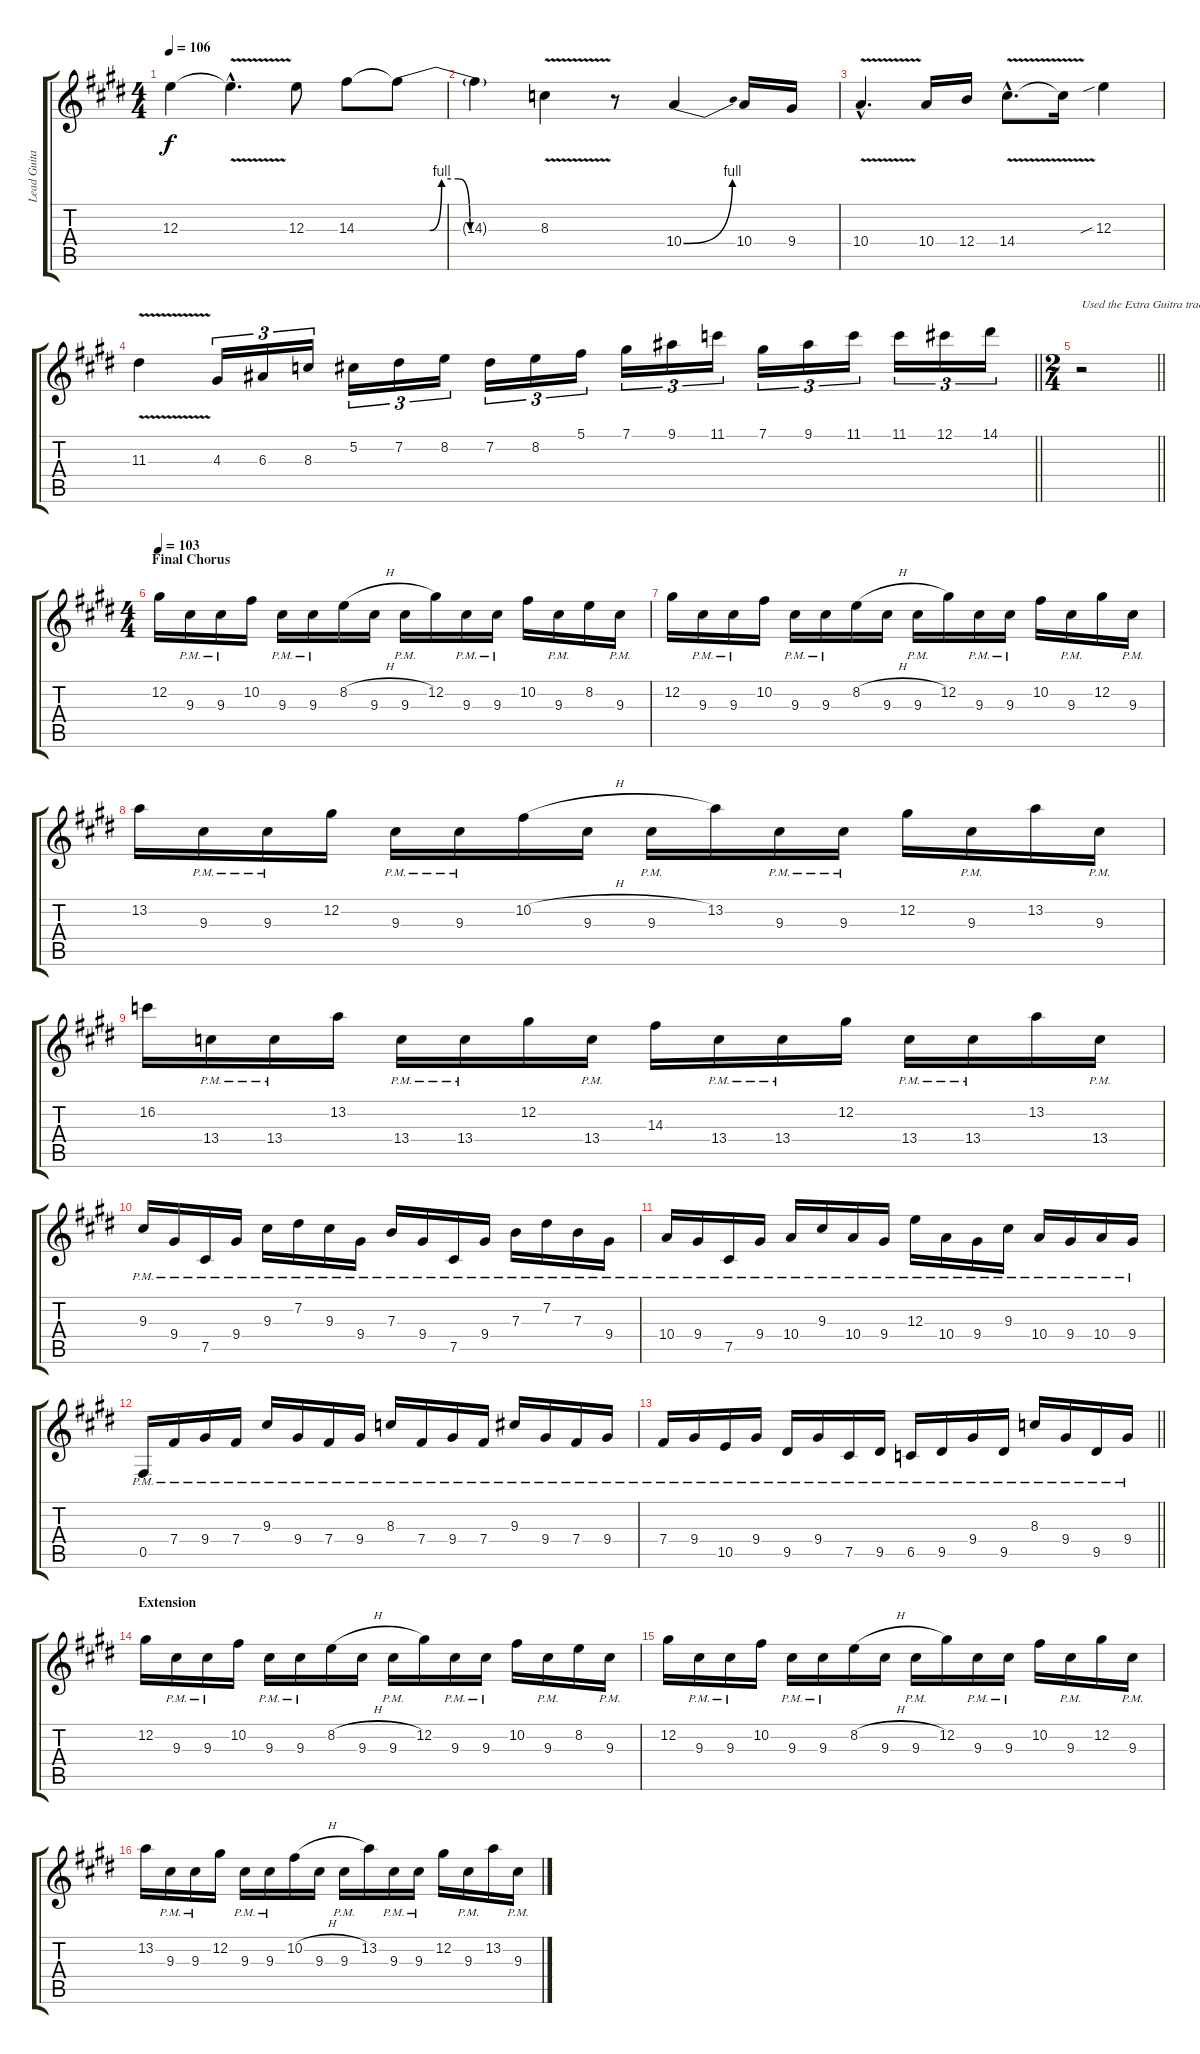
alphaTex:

\track ("Lead Guitar 2" "Lead Guita") {instrument distortionguitar}
\staff {score tabs}
\tuning (Db4 Ab3 E3 B2 Gb2 Db2) {hide}
\ts (4 4)
\tempo 106
\clef g2
\ks c#minor
12.3.4{dy f} 12.3{v hac t}.4{d} 12.3.8 14.3.8 14.3{be (custom 0 0 10 0 13 0 18 4 25 4 30 0 45 0 60 0) t}.8 |
14.3{t}.4 8.3{v}.4 r.8 10.4{be (bend 0 0 60 4)}.4 10.4.16 9.4.16 |
10.4{v hac}.4{d} 10.4.16 12.4.16 14.4{v hac}.8{d} 14.4{t}.16 12.3{sib}.4 |
\barLineRight lightlight
11.3{v}.4 4.3.16{tu (3 2)} 6.3.16{tu (3 2)} 8.3.16{tu (3 2)} 5.2.16{tu (3 2)} 7.2.16{tu (3 2)} 8.2.16{tu (3 2)} 7.2.16{tu (3 2)} 8.2.16{tu (3 2)} 5.1.16{tu (3 2)} 7.1.16{tu (3 2)} 9.1.16{tu (3 2)} 11.1.16{tu (3 2)} 7.1.16{tu (3 2)} 9.1.16{tu (3 2)} 11.1.16{tu (3 2)} 11.1.16{tu (3 2)} 12.1.16{tu (3 2)} 14.1.16{tu (3 2)} |
\ts (2 4)
\barLineRight lightlight
r.2{txt "Used the Extra Guitra track for this part to carry"} |
\ts (4 4)
\section ("" "Final Chorus")
\tempo 103
12.2.16{volume 8} 9.3{pm}.16 9.3{pm}.16 10.2.16 9.3{pm}.16 9.3{pm}.16 8.2{h}.16 9.3.16 9.3{pm}.16 12.2.16 9.3{pm}.16 9.3{pm}.16 10.2.16 9.3{pm}.16 8.2.16 9.3{pm}.16 |
12.2.16 9.3{pm}.16 9.3{pm}.16 10.2.16 9.3{pm}.16 9.3{pm}.16 8.2{h}.16 9.3.16 9.3{pm}.16 12.2.16 9.3{pm}.16 9.3{pm}.16 10.2.16 9.3{pm}.16 12.2.16 9.3{pm}.16 |
13.2.16 9.3{pm}.16 9.3{pm}.16 12.2.16 9.3{pm}.16 9.3{pm}.16 10.2{h}.16 9.3.16 9.3{pm}.16 13.2.16 9.3{pm}.16 9.3{pm}.16 12.2.16 9.3{pm}.16 13.2.16 9.3{pm}.16 |
16.2.16 13.4{pm}.16 13.4{pm}.16 13.2.16 13.4{pm}.16 13.4{pm}.16 12.2.16 13.4{pm}.16 14.3.16 13.4{pm}.16 13.4{pm}.16 12.2.16 13.4{pm}.16 13.4{pm}.16 13.2.16 13.4{pm}.16 |
9.3{pm}.16{volume 13} 9.4{pm}.16 7.5{pm}.16 9.4{pm}.16 9.3{pm}.16 7.2{pm}.16 9.3{pm}.16 9.4{pm}.16 7.3{pm}.16 9.4{pm}.16 7.5{pm}.16 9.4{pm}.16 7.3{pm}.16 7.2{pm}.16 7.3{pm}.16 9.4{pm}.16 |
10.4{pm}.16 9.4{pm}.16 7.5{pm}.16 9.4{pm}.16 10.4{pm}.16 9.3{pm}.16 10.4{pm}.16 9.4{pm}.16 12.3{pm}.16 10.4{pm}.16 9.4{pm}.16 9.3{pm}.16 10.4{pm}.16 9.4{pm}.16 10.4{pm}.16 9.4{pm}.16 |
0.5{pm}.16 7.4{pm}.16 9.4{pm}.16 7.4{pm}.16 9.3{pm}.16 9.4{pm}.16 7.4{pm}.16 9.4{pm}.16 8.3{pm}.16 7.4{pm}.16 9.4{pm}.16 7.4{pm}.16 9.3{pm}.16 9.4{pm}.16 7.4{pm}.16 9.4{pm}.16 |
\barLineRight lightlight
7.4{pm}.16 9.4{pm}.16 10.5{pm}.16 9.4{pm}.16 9.5{pm}.16 9.4{pm}.16 7.5{pm}.16 9.5{pm}.16 6.5{pm}.16 9.5{pm}.16 9.4{pm}.16 9.5{pm}.16 8.3{pm}.16 9.4{pm}.16 9.5{pm}.16 9.4{pm}.16 |
\section ("" "Extension")
12.2.16 9.3{pm}.16 9.3{pm}.16 10.2.16 9.3{pm}.16 9.3{pm}.16 8.2{h}.16 9.3.16 9.3{pm}.16 12.2.16 9.3{pm}.16 9.3{pm}.16 10.2.16 9.3{pm}.16 8.2.16 9.3{pm}.16 |
12.2.16 9.3{pm}.16 9.3{pm}.16 10.2.16 9.3{pm}.16 9.3{pm}.16 8.2{h}.16 9.3.16 9.3{pm}.16 12.2.16 9.3{pm}.16 9.3{pm}.16 10.2.16 9.3{pm}.16 12.2.16 9.3{pm}.16 |
13.2.16 9.3{pm}.16 9.3{pm}.16 12.2.16 9.3{pm}.16 9.3{pm}.16 10.2{h}.16 9.3.16 9.3{pm}.16 13.2.16 9.3{pm}.16 9.3{pm}.16 12.2.16 9.3{pm}.16 13.2.16 9.3{pm}.16
